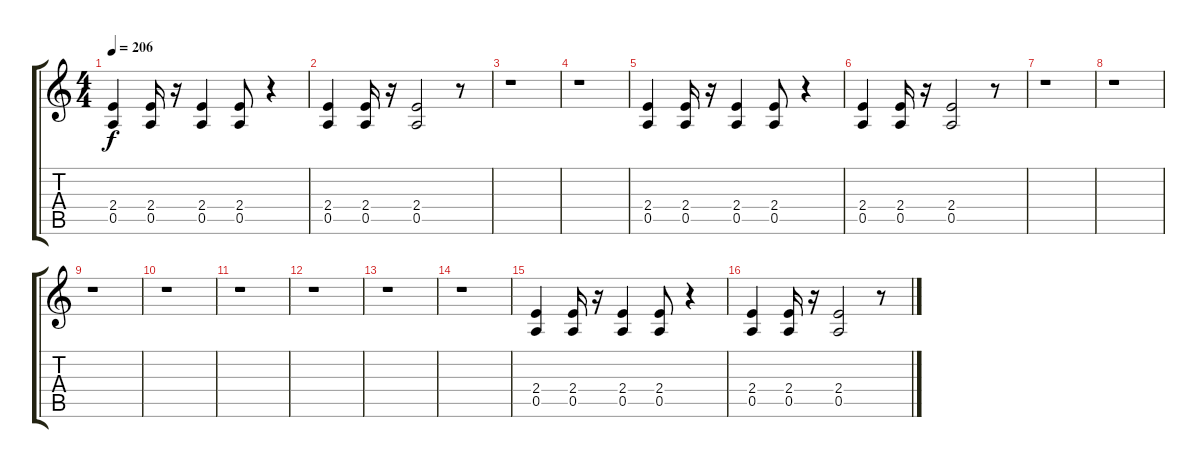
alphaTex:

\track "" {instrument distortionguitar}
\staff {score tabs}
\tuning (E4 B3 G3 D3 A2 E2) {hide}
\ts (4 4)
\tempo 206
\clef g2
\ks c
(2.4 0.5).4{dy f} (2.4 0.5).16 r.16 (2.4 0.5).4 (2.4 0.5).8 r.4 |
(2.4 0.5).4 (2.4 0.5).16 r.16 (2.4 0.5).2 r.8 |
r.1 |
r.1 |
(2.4 0.5).4 (2.4 0.5).16 r.16 (2.4 0.5).4 (2.4 0.5).8 r.4 |
(2.4 0.5).4 (2.4 0.5).16 r.16 (2.4 0.5).2 r.8 |
r.1 |
r.1 |
r.1 |
r.1 |
r.1 |
r.1 |
r.1 |
r.1 |
(2.4 0.5).4 (2.4 0.5).16 r.16 (2.4 0.5).4 (2.4 0.5).8 r.4 |
(2.4 0.5).4 (2.4 0.5).16 r.16 (2.4 0.5).2 r.8
